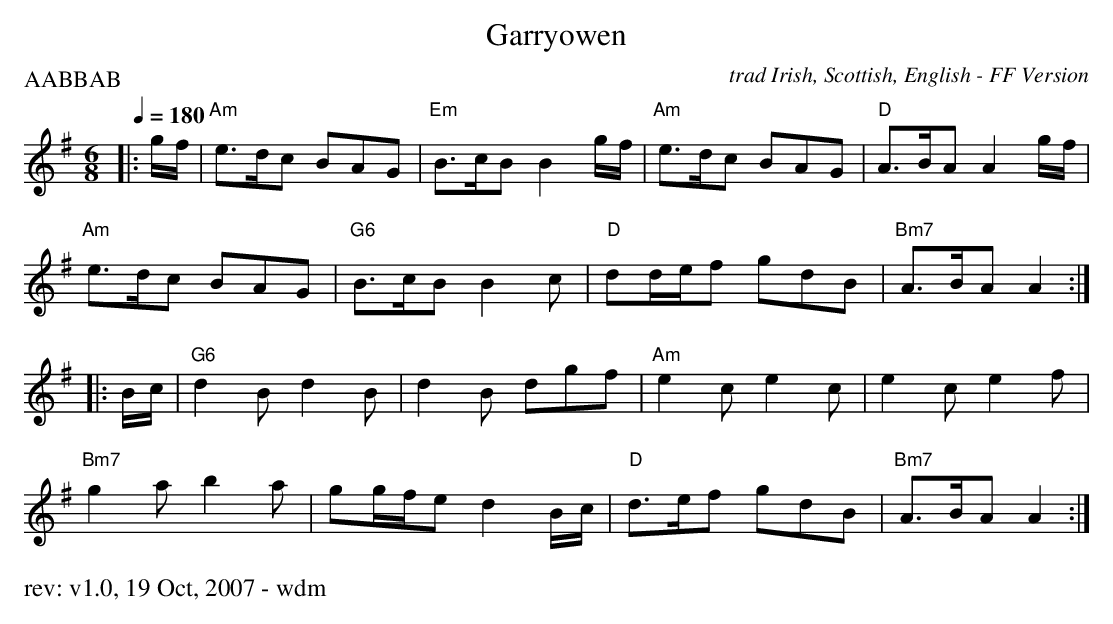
X:1
T: Garryowen
O: trad Irish, Scottish, English - FF Version
M: 6/8
P: AABBAB
L: 1/8
Q:1/4=180
K: A Dorian
|: g/f/ |\
"Am"e>dc BAG | "Em"B>cB B2 g/f/ | "Am"e>dc BAG | "D"A>BA A2 g/f/ |
"Am"e>dc BAG | "G6"B>cB B2 c | "D"dd/e/f gdB | "Bm7"A>BA A2 :|
|: B/c/ |\
"G6"d2 B d2 B | d2 B dgf | "Am"e2 c e2 c | e2 c e2 f |
"Bm7"g2 a b2 a | gg/f/e d2 B/c/ | "D"d>ef gdB | "Bm7"A>BA A2 :|
